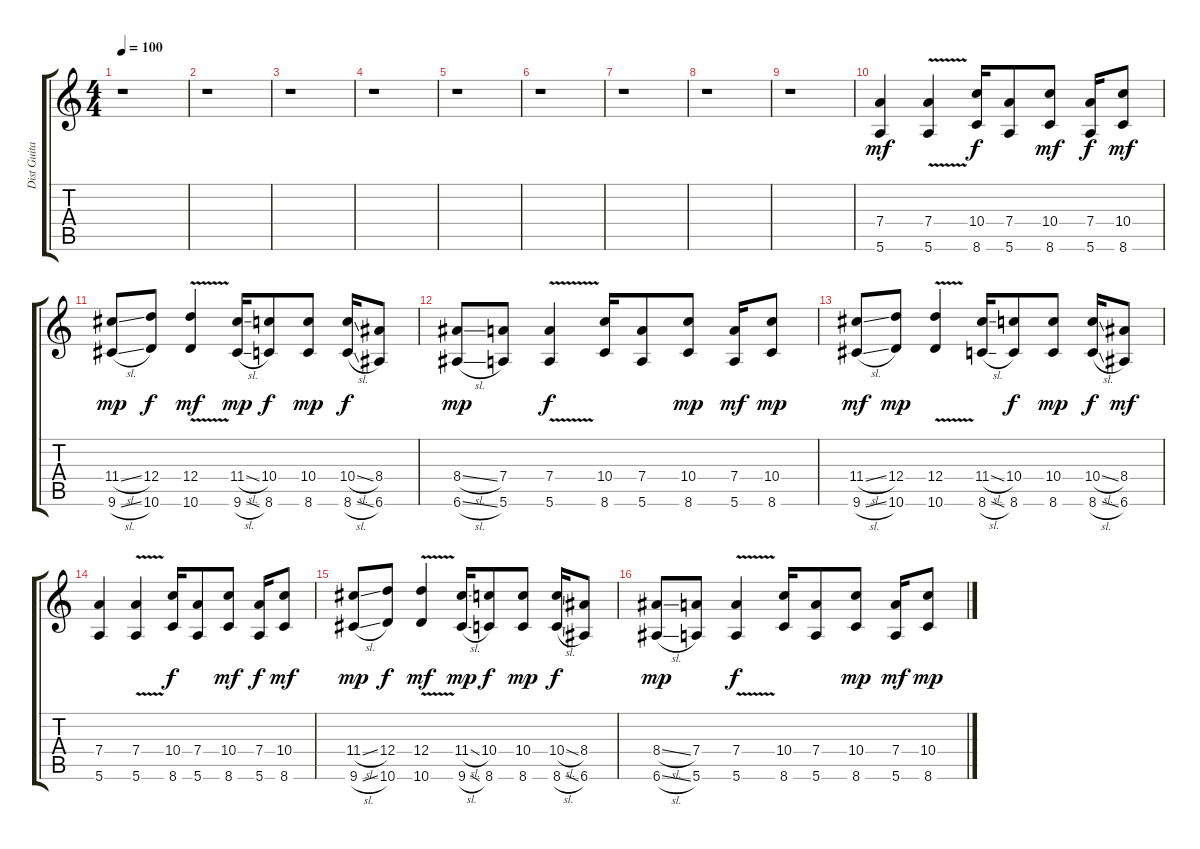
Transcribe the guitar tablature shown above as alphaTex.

\track ("Dist Guitar" "Dist Guita") {instrument distortionguitar}
\staff {score tabs}
\tuning (E4 B3 G3 D3 A2 E2) {hide}
\ts (4 4)
\tempo 100
\clef g2
\ks c
r.1{dy mf} |
r.1 |
r.1 |
r.1 |
r.1 |
r.1 |
r.1 |
r.1 |
r.1 |
(7.4 5.6).4 (7.4{v} 5.6).4 (10.4 8.6).16{dy f} (7.4 5.6).8 (10.4 8.6).8{dy mf} (7.4 5.6).16{dy f} (10.4 8.6).8{dy mf} |
(11.4{sl} 9.6{sl}).8{dy mp} (12.4 10.6).8{dy f} (12.4{v} 10.6).4{dy mf} (11.4{sl} 9.6{sl}).16{dy mp} (10.4 8.6).8{dy f} (10.4 8.6).8{dy mp} (10.4{sl} 8.6{sl}).16{dy f} (8.4 6.6).8 |
(8.4{sl} 6.6{sl}).8{dy mp} (7.4 5.6).8 (7.4{v} 5.6).4{dy f} (10.4 8.6).16 (7.4 5.6).8 (10.4 8.6).8{dy mp} (7.4 5.6).16{dy mf} (10.4 8.6).8{dy mp} |
(11.4{sl} 9.6{sl}).8{dy mf} (12.4 10.6).8{dy mp} (12.4{v} 10.6).4 (11.4{sl} 8.6{sl}).16 (10.4 8.6).8{dy f} (10.4 8.6).8{dy mp} (10.4{sl} 8.6{sl}).16{dy f} (8.4 6.6).8{dy mf} |
(7.4 5.6).4 (7.4{v} 5.6).4 (10.4 8.6).16{dy f} (7.4 5.6).8 (10.4 8.6).8{dy mf} (7.4 5.6).16{dy f} (10.4 8.6).8{dy mf} |
(11.4{sl} 9.6{sl}).8{dy mp} (12.4 10.6).8{dy f} (12.4{v} 10.6).4{dy mf} (11.4{sl} 9.6{sl}).16{dy mp} (10.4 8.6).8{dy f} (10.4 8.6).8{dy mp} (10.4{sl} 8.6{sl}).16{dy f} (8.4 6.6).8 |
(8.4{sl} 6.6{sl}).8{dy mp} (7.4 5.6).8 (7.4{v} 5.6).4{dy f} (10.4 8.6).16 (7.4 5.6).8 (10.4 8.6).8{dy mp} (7.4 5.6).16{dy mf} (10.4 8.6).8{dy mp}
